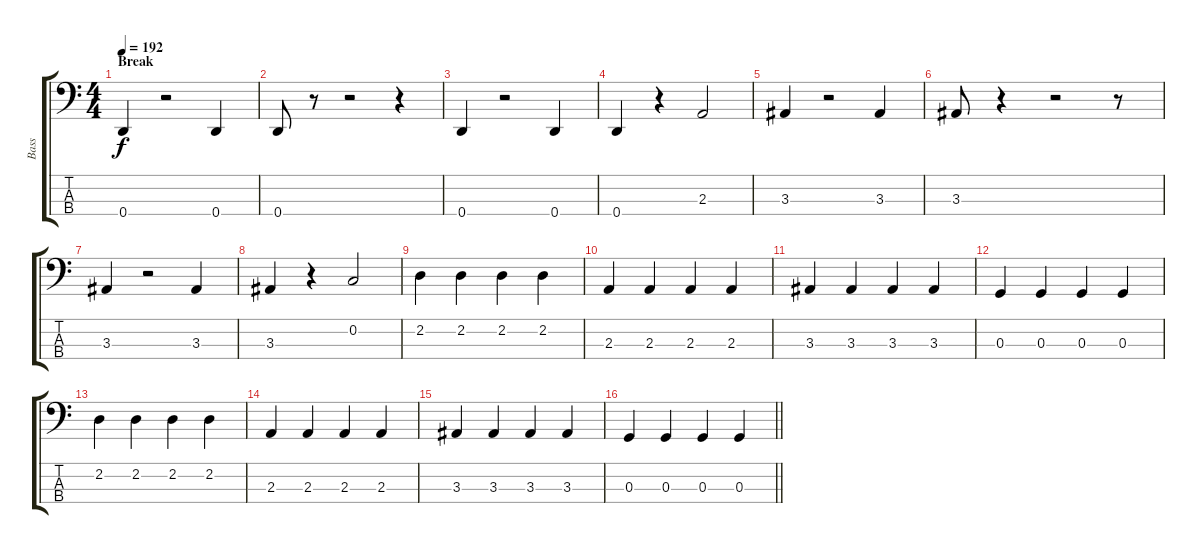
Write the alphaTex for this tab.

\track ("Bass" "Bass") {instrument electricbasspick}
\staff {score tabs}
\tuning (F2 C2 G1 D1) {hide}
\ts (4 4)
\section ("" "Break")
\tempo 192
\clef f4
\ks c
0.4.4{dy f} r.2 0.4.4 |
0.4.8 r.8 r.2 r.4 |
0.4.4 r.2 0.4.4 |
0.4.4 r.4 2.3.2 |
3.3.4 r.2 3.3.4 |
3.3.8 r.4 r.2 r.8 |
3.3.4 r.2 3.3.4 |
3.3.4 r.4 0.2.2 |
2.2.4 2.2.4 2.2.4 2.2.4 |
2.3.4 2.3.4 2.3.4 2.3.4 |
3.3.4 3.3.4 3.3.4 3.3.4 |
0.3.4 0.3.4 0.3.4 0.3.4 |
2.2.4 2.2.4 2.2.4 2.2.4 |
2.3.4 2.3.4 2.3.4 2.3.4 |
3.3.4 3.3.4 3.3.4 3.3.4 |
\barLineRight lightlight
0.3.4 0.3.4 0.3.4 0.3.4
